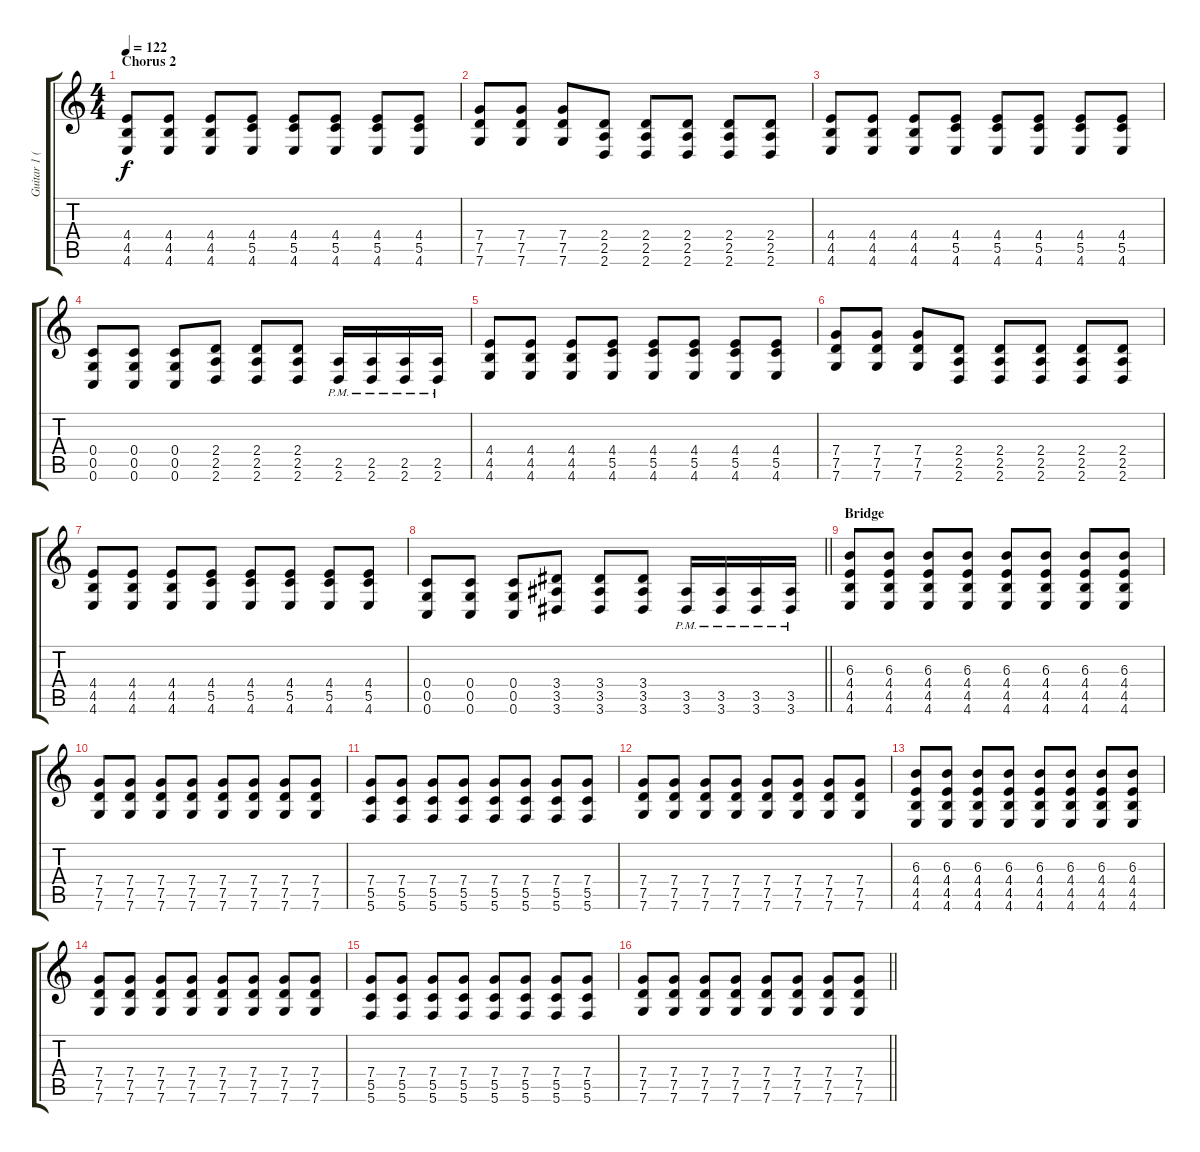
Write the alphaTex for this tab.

\track ("Guitar 1 (Roger)" "Guitar 1 (") {instrument distortionguitar}
\staff {score tabs}
\tuning (D4 A3 F3 C3 G2 C2) {hide}
\ts (4 4)
\section ("" "Chorus 2")
\tempo 122
\clef g2
\ks c
(4.4 4.5 4.6).8{dy f} (4.4 4.5 4.6).8 (4.4 4.5 4.6).8 (4.4 5.5 4.6).8 (4.4 5.5 4.6).8 (4.4 5.5 4.6).8 (4.4 5.5 4.6).8 (4.4 5.5 4.6).8 |
(7.4 7.5 7.6).8 (7.4 7.5 7.6).8 (7.4 7.5 7.6).8 (2.4 2.5 2.6).8 (2.4 2.5 2.6).8 (2.4 2.5 2.6).8 (2.4 2.5 2.6).8 (2.4 2.5 2.6).8 |
(4.4 4.5 4.6).8 (4.4 4.5 4.6).8 (4.4 4.5 4.6).8 (4.4 5.5 4.6).8 (4.4 5.5 4.6).8 (4.4 5.5 4.6).8 (4.4 5.5 4.6).8 (4.4 5.5 4.6).8 |
(0.4 0.5 0.6).8 (0.4 0.5 0.6).8 (0.4 0.5 0.6).8 (2.4 2.5 2.6).8 (2.4 2.5 2.6).8 (2.4 2.5 2.6).8 (2.5{pm} 2.6{pm}).16 (2.5{pm} 2.6{pm}).16 (2.5{pm} 2.6{pm}).16 (2.5{pm} 2.6{pm}).16 |
(4.4 4.5 4.6).8 (4.4 4.5 4.6).8 (4.4 4.5 4.6).8 (4.4 5.5 4.6).8 (4.4 5.5 4.6).8 (4.4 5.5 4.6).8 (4.4 5.5 4.6).8 (4.4 5.5 4.6).8 |
(7.4 7.5 7.6).8 (7.4 7.5 7.6).8 (7.4 7.5 7.6).8 (2.4 2.5 2.6).8 (2.4 2.5 2.6).8 (2.4 2.5 2.6).8 (2.4 2.5 2.6).8 (2.4 2.5 2.6).8 |
(4.4 4.5 4.6).8 (4.4 4.5 4.6).8 (4.4 4.5 4.6).8 (4.4 5.5 4.6).8 (4.4 5.5 4.6).8 (4.4 5.5 4.6).8 (4.4 5.5 4.6).8 (4.4 5.5 4.6).8 |
\barLineRight lightlight
(0.4 0.5 0.6).8 (0.4 0.5 0.6).8 (0.4 0.5 0.6).8 (3.4 3.5 3.6).8 (3.4 3.5 3.6).8 (3.4 3.5 3.6).8 (3.5{pm} 3.6{pm}).16 (3.5{pm} 3.6{pm}).16 (3.5{pm} 3.6{pm}).16 (3.5{pm} 3.6{pm}).16 |
\section ("" "Bridge")
(6.3 4.4 4.5 4.6).8 (6.3 4.4 4.5 4.6).8 (6.3 4.4 4.5 4.6).8 (6.3 4.4 4.5 4.6).8 (6.3 4.4 4.5 4.6).8 (6.3 4.4 4.5 4.6).8 (6.3 4.4 4.5 4.6).8 (6.3 4.4 4.5 4.6).8 |
(7.4 7.5 7.6).8 (7.4 7.5 7.6).8 (7.4 7.5 7.6).8 (7.4 7.5 7.6).8 (7.4 7.5 7.6).8 (7.4 7.5 7.6).8 (7.4 7.5 7.6).8 (7.4 7.5 7.6).8 |
(7.4 5.5 5.6).8 (7.4 5.5 5.6).8 (7.4 5.5 5.6).8 (7.4 5.5 5.6).8 (7.4 5.5 5.6).8 (7.4 5.5 5.6).8 (7.4 5.5 5.6).8 (7.4 5.5 5.6).8 |
(7.4 7.5 7.6).8 (7.4 7.5 7.6).8 (7.4 7.5 7.6).8 (7.4 7.5 7.6).8 (7.4 7.5 7.6).8 (7.4 7.5 7.6).8 (7.4 7.5 7.6).8 (7.4 7.5 7.6).8 |
(6.3 4.4 4.5 4.6).8 (6.3 4.4 4.5 4.6).8 (6.3 4.4 4.5 4.6).8 (6.3 4.4 4.5 4.6).8 (6.3 4.4 4.5 4.6).8 (6.3 4.4 4.5 4.6).8 (6.3 4.4 4.5 4.6).8 (6.3 4.4 4.5 4.6).8 |
(7.4 7.5 7.6).8 (7.4 7.5 7.6).8 (7.4 7.5 7.6).8 (7.4 7.5 7.6).8 (7.4 7.5 7.6).8 (7.4 7.5 7.6).8 (7.4 7.5 7.6).8 (7.4 7.5 7.6).8 |
(7.4 5.5 5.6).8 (7.4 5.5 5.6).8 (7.4 5.5 5.6).8 (7.4 5.5 5.6).8 (7.4 5.5 5.6).8 (7.4 5.5 5.6).8 (7.4 5.5 5.6).8 (7.4 5.5 5.6).8 |
\barLineRight lightlight
(7.4 7.5 7.6).8 (7.4 7.5 7.6).8 (7.4 7.5 7.6).8 (7.4 7.5 7.6).8 (7.4 7.5 7.6).8 (7.4 7.5 7.6).8 (7.4 7.5 7.6).8 (7.4 7.5 7.6).8
